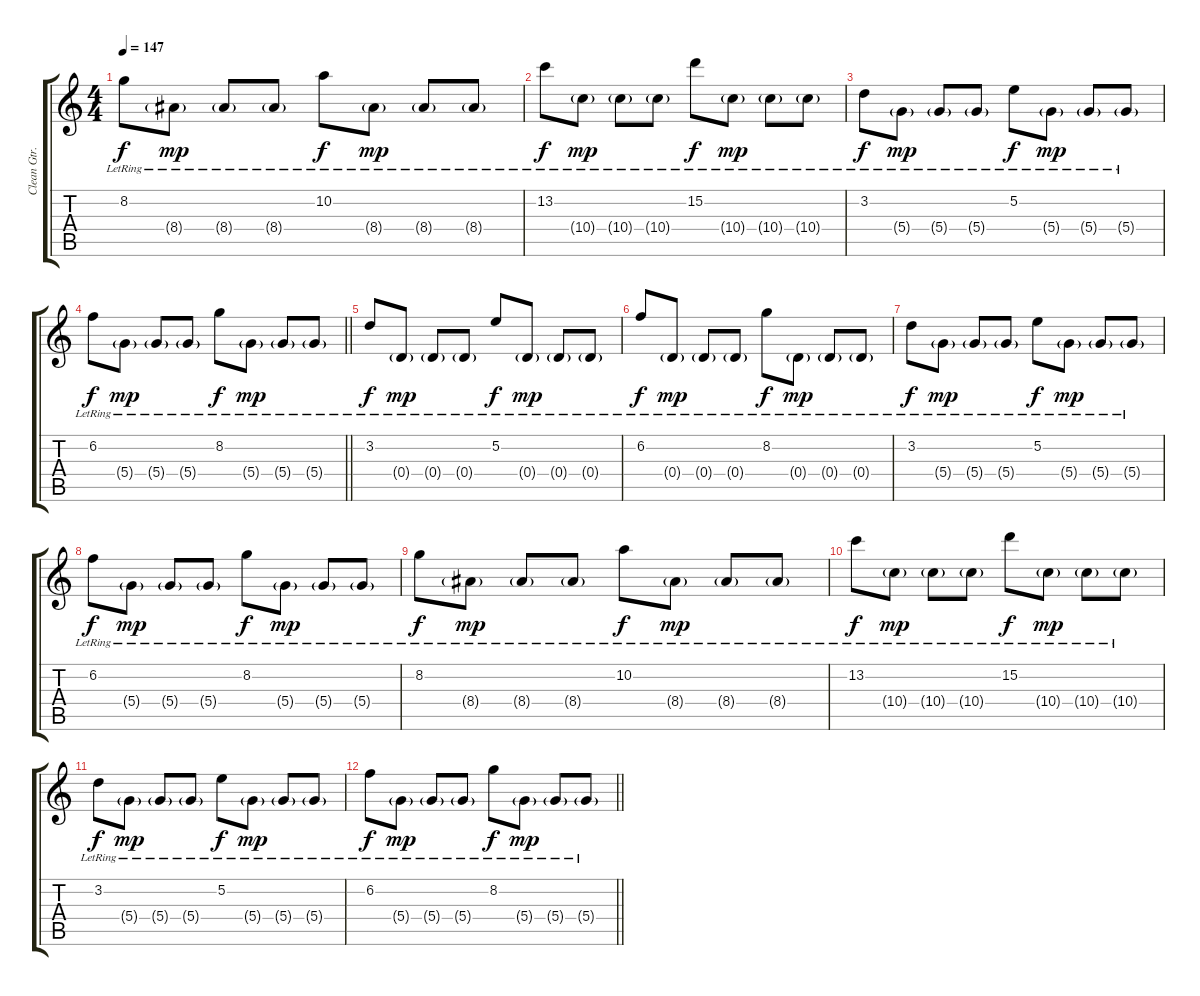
\track ("Clean Gtr." "Clean Gtr.") {instrument electricguitarclean}
\staff {score tabs}
\tuning (E4 B3 G3 D3 A2 D2) {hide}
\ts (4 4)
\tempo 147
\clef g2
\ks c
8.2{lr}.8{dy f} 8.4{g lr}.8{dy mp} 8.4{g lr}.8 8.4{g lr}.8 10.2{lr}.8{dy f} 8.4{g lr}.8{dy mp} 8.4{g lr}.8 8.4{g lr}.8 |
13.2{lr}.8{dy f} 10.4{g lr}.8{dy mp} 10.4{g lr}.8 10.4{g lr}.8 15.2{lr}.8{dy f} 10.4{g lr}.8{dy mp} 10.4{g lr}.8 10.4{g lr}.8 |
3.2{lr}.8{dy f} 5.4{g lr}.8{dy mp} 5.4{g lr}.8 5.4{g lr}.8 5.2{lr}.8{dy f} 5.4{g lr}.8{dy mp} 5.4{g lr}.8 5.4{g lr}.8 |
\barLineRight lightlight
6.2{lr}.8{dy f} 5.4{g lr}.8{dy mp} 5.4{g lr}.8 5.4{g lr}.8 8.2{lr}.8{dy f} 5.4{g lr}.8{dy mp} 5.4{g lr}.8 5.4{g lr}.8 |
\section ("" "")
3.2{lr}.8{dy f volume 10 balance 8} 0.4{g lr}.8{dy mp} 0.4{g lr}.8 0.4{g lr}.8 5.2{lr}.8{dy f} 0.4{g lr}.8{dy mp} 0.4{g lr}.8 0.4{g lr}.8 |
6.2{lr}.8{dy f} 0.4{g lr}.8{dy mp} 0.4{g lr}.8 0.4{g lr}.8 8.2{lr}.8{dy f} 0.4{g lr}.8{dy mp} 0.4{g lr}.8 0.4{g lr}.8 |
3.2{lr}.8{dy f} 5.4{g lr}.8{dy mp} 5.4{g lr}.8 5.4{g lr}.8 5.2{lr}.8{dy f} 5.4{g lr}.8{dy mp} 5.4{g lr}.8 5.4{g lr}.8 |
6.2{lr}.8{dy f} 5.4{g lr}.8{dy mp} 5.4{g lr}.8 5.4{g lr}.8 8.2{lr}.8{dy f} 5.4{g lr}.8{dy mp} 5.4{g lr}.8 5.4{g lr}.8 |
8.2{lr}.8{dy f} 8.4{g lr}.8{dy mp} 8.4{g lr}.8 8.4{g lr}.8 10.2{lr}.8{dy f} 8.4{g lr}.8{dy mp} 8.4{g lr}.8 8.4{g lr}.8 |
13.2{lr}.8{dy f} 10.4{g lr}.8{dy mp} 10.4{g lr}.8 10.4{g lr}.8 15.2{lr}.8{dy f} 10.4{g lr}.8{dy mp} 10.4{g lr}.8 10.4{g lr}.8 |
3.2{lr}.8{dy f} 5.4{g lr}.8{dy mp} 5.4{g lr}.8 5.4{g lr}.8 5.2{lr}.8{dy f} 5.4{g lr}.8{dy mp} 5.4{g lr}.8 5.4{g lr}.8 |
\barLineRight lightlight
6.2{lr}.8{dy f} 5.4{g lr}.8{dy mp} 5.4{g lr}.8 5.4{g lr}.8 8.2{lr}.8{dy f} 5.4{g lr}.8{dy mp} 5.4{g lr}.8 5.4{g lr}.8
